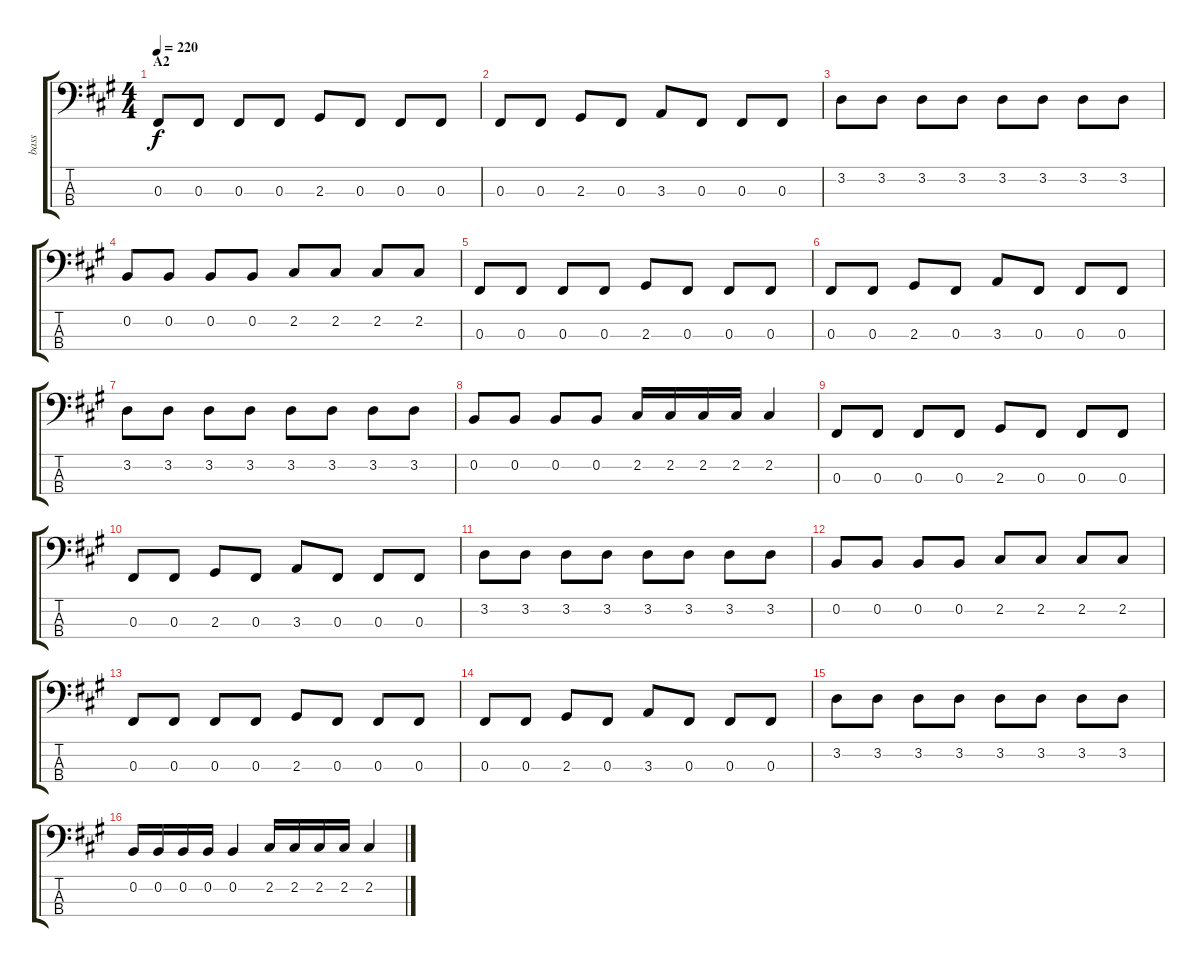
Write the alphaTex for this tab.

\track ("bass" "bass") {instrument electricbasspick}
\staff {score tabs}
\tuning (E2 B1 Gb1 Db1) {hide}
\ts (4 4)
\section ("" "A2")
\tempo 220
\clef f4
\ks a
0.3.8{dy f} 0.3.8 0.3.8 0.3.8 2.3.8 0.3.8 0.3.8 0.3.8 |
0.3.8 0.3.8 2.3.8 0.3.8 3.3.8 0.3.8 0.3.8 0.3.8 |
3.2.8 3.2.8 3.2.8 3.2.8 3.2.8 3.2.8 3.2.8 3.2.8 |
0.2.8 0.2.8 0.2.8 0.2.8 2.2.8 2.2.8 2.2.8 2.2.8 |
0.3.8 0.3.8 0.3.8 0.3.8 2.3.8 0.3.8 0.3.8 0.3.8 |
0.3.8 0.3.8 2.3.8 0.3.8 3.3.8 0.3.8 0.3.8 0.3.8 |
3.2.8 3.2.8 3.2.8 3.2.8 3.2.8 3.2.8 3.2.8 3.2.8 |
0.2.8 0.2.8 0.2.8 0.2.8 2.2.16 2.2.16 2.2.16 2.2.16 2.2.4 |
0.3.8 0.3.8 0.3.8 0.3.8 2.3.8 0.3.8 0.3.8 0.3.8 |
0.3.8 0.3.8 2.3.8 0.3.8 3.3.8 0.3.8 0.3.8 0.3.8 |
3.2.8 3.2.8 3.2.8 3.2.8 3.2.8 3.2.8 3.2.8 3.2.8 |
0.2.8 0.2.8 0.2.8 0.2.8 2.2.8 2.2.8 2.2.8 2.2.8 |
0.3.8 0.3.8 0.3.8 0.3.8 2.3.8 0.3.8 0.3.8 0.3.8 |
0.3.8 0.3.8 2.3.8 0.3.8 3.3.8 0.3.8 0.3.8 0.3.8 |
3.2.8 3.2.8 3.2.8 3.2.8 3.2.8 3.2.8 3.2.8 3.2.8 |
0.2.16 0.2.16 0.2.16 0.2.16 0.2.4 2.2.16 2.2.16 2.2.16 2.2.16 2.2.4
